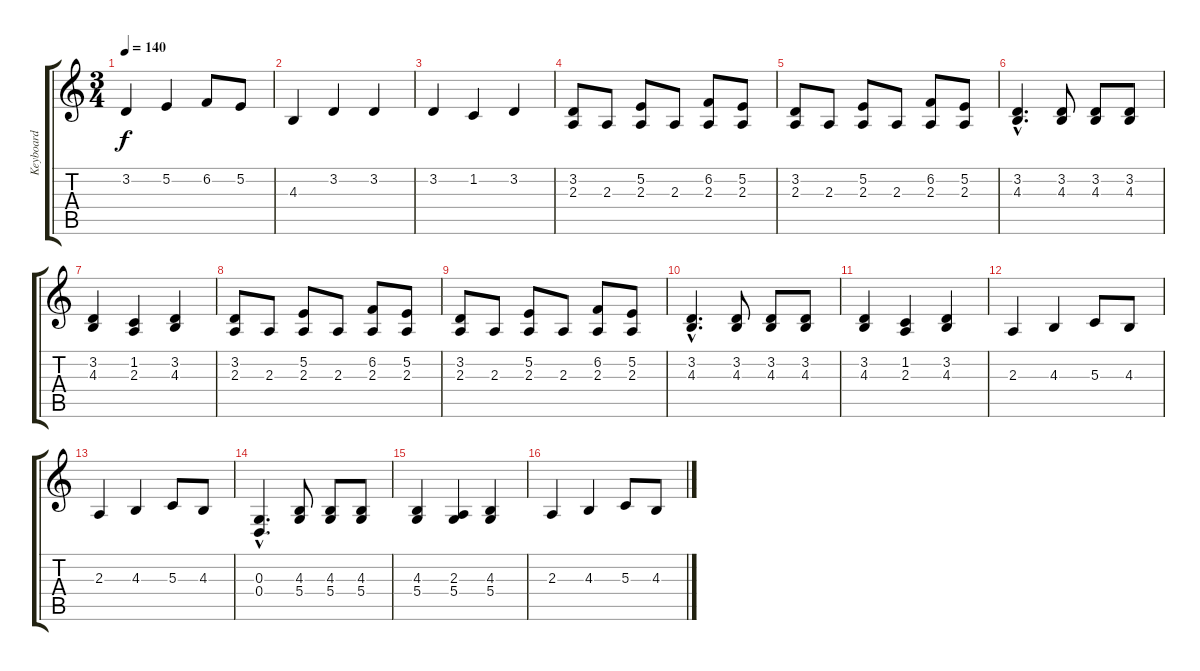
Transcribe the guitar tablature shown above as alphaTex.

\track ("Keyboard" "Keyboard") {instrument electricgrandpiano}
\staff {score tabs}
\tuning (E4 B3 G3 D3 A2 E2) {hide}
\ts (3 4)
\tempo 140
\clef g2
\ks c
3.2.4{dy f} 5.2.4 6.2.8 5.2.8 |
4.3.4 3.2.4 3.2.4 |
3.2.4 1.2.4 3.2.4 |
(3.2 2.3).8 2.3.8 (5.2 2.3).8 2.3.8 (6.2 2.3).8 (5.2 2.3).8 |
(3.2 2.3).8 2.3.8 (5.2 2.3).8 2.3.8 (6.2 2.3).8 (5.2 2.3).8 |
(3.2{hac} 4.3{hac}).4{d} (3.2 4.3).8 (3.2 4.3).8 (3.2 4.3).8 |
(3.2 4.3).4 (1.2 2.3).4 (3.2 4.3).4 |
(3.2 2.3).8 2.3.8 (5.2 2.3).8 2.3.8 (6.2 2.3).8 (5.2 2.3).8 |
(3.2 2.3).8 2.3.8 (5.2 2.3).8 2.3.8 (6.2 2.3).8 (5.2 2.3).8 |
(3.2{hac} 4.3{hac}).4{d} (3.2 4.3).8 (3.2 4.3).8 (3.2 4.3).8 |
(3.2 4.3).4 (1.2 2.3).4 (3.2 4.3).4 |
2.3.4 4.3.4 5.3.8 4.3.8 |
2.3.4 4.3.4 5.3.8 4.3.8 |
(0.3{hac} 0.4{hac}).4{d} (4.3 5.4).8 (4.3 5.4).8 (4.3 5.4).8 |
(4.3 5.4).4 (2.3 5.4).4 (4.3 5.4).4 |
2.3.4 4.3.4 5.3.8 4.3.8
